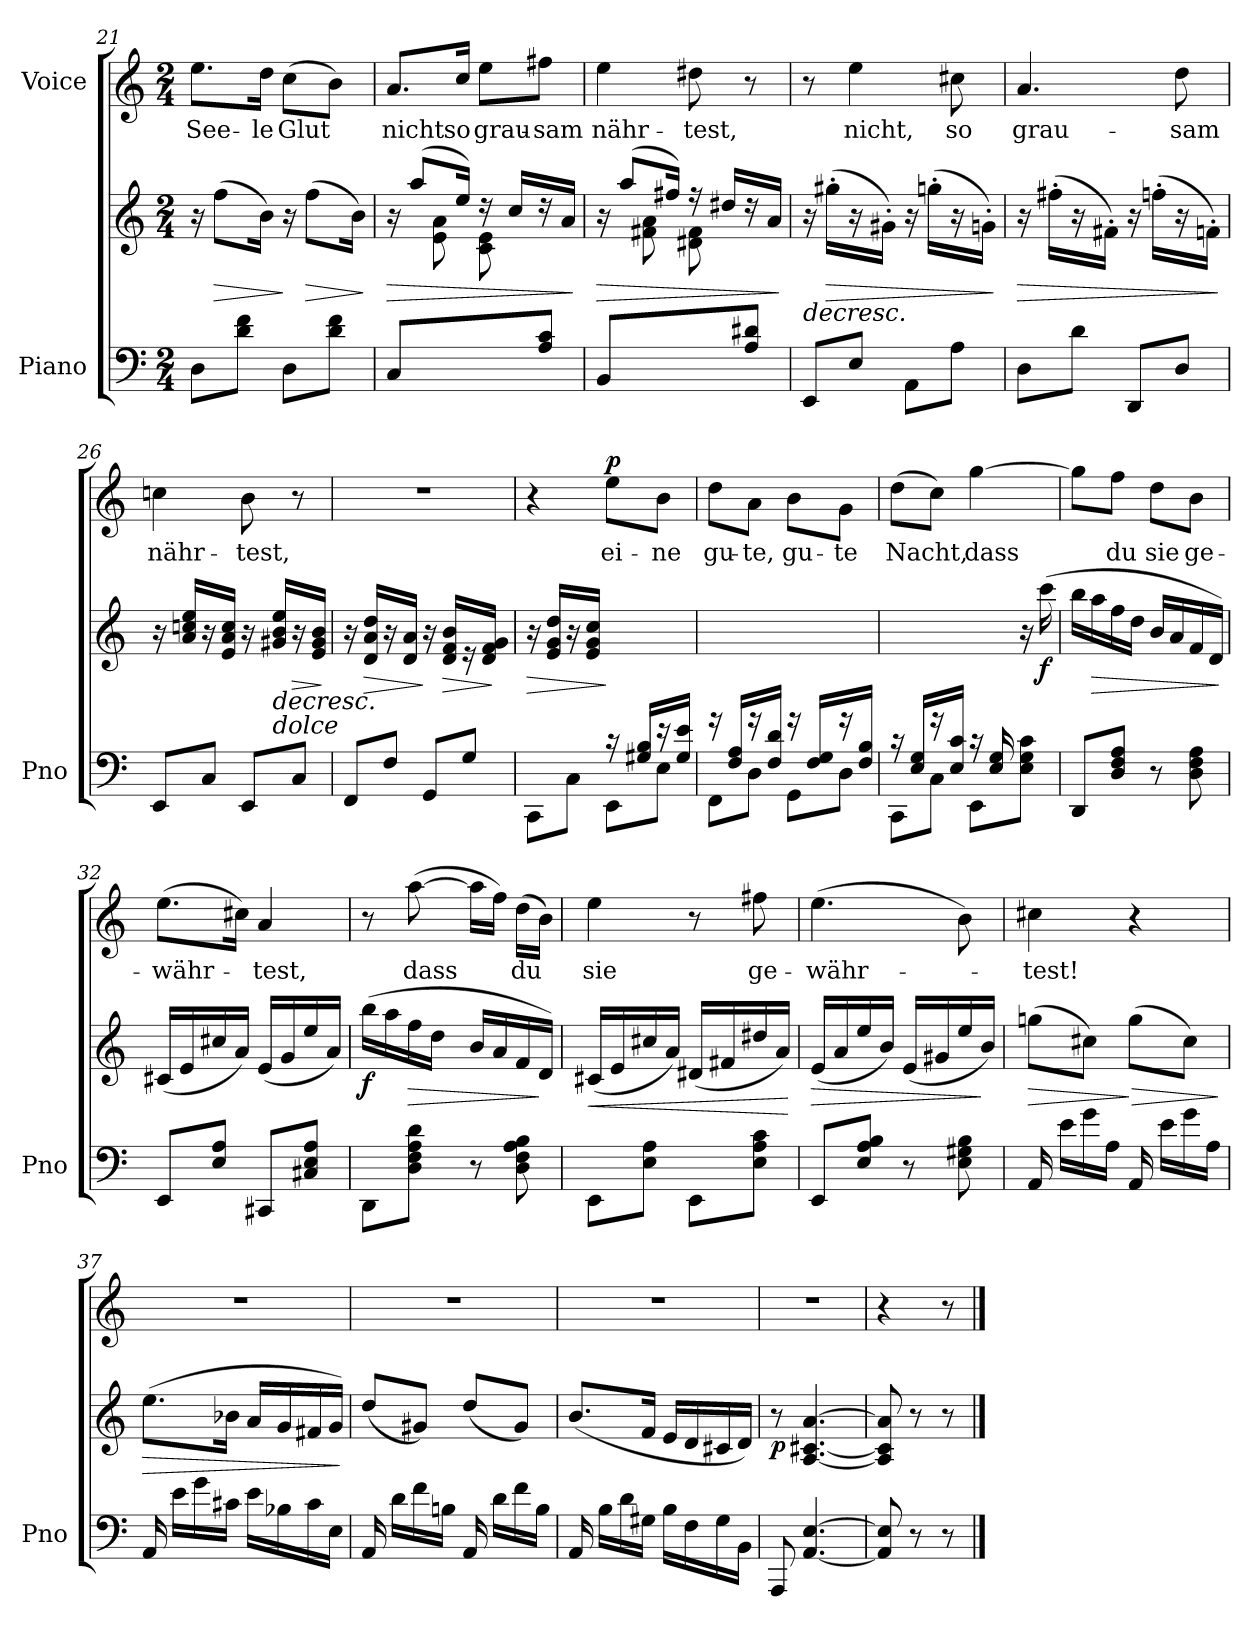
**kern	**kern	**dynam	**kern	**text	**dynam
*part2	*part2	*part2	*part1	*part1	*part1
*staff3	*staff2	*staff2/3	*staff1	*staff1	*staff1
*I"Piano	*	*	*I"Voice	*	*
*I'Pno	*	*	*	*	*
*clefF4	*clefG2	*	*clefG2	*	*
*k[]	*k[]	*	*k[]	*	*
*M2/4	*M2/4	*	*M2/4	*	*
=21	=21	=21	=21	=21	=21
!	!	!	!	!LO:LY:b	!
8D\L	16r	.	8.ee\L	See-	.
!	!	!LO:HP:b	!	!	!
.	(>8ff\L	>	.	.	.
8d\ 8f\J	.	.	.	.	.
!	!	!	!	!LO:LY:b	!
.	16b\Jk)	.	16dd\Jk	-le	.
!	!	!	!	!LO:LY:b	!
8D\L	16r	]	(>8cc\L	Glut	.
!	!	!LO:HP:b	!	!	!
.	(>8ff\L	>	.	.	.
8d\ 8f\J	.	.	8b\J)	.	.
.	16b\Jk)	.	.	.	.
.	.	]	.	.	.
=22	=22	=22	=22	=22	=22
!	!	!LO:HP:b	!	!LO:LY:b	!
*	*^	*	*	*	*
8C/	16r	8ryy	>	8.a/L	nicht	.
.	(>8aa/L	.	.	.	.	.
4ryy	.	8e\ 8a\L	.	.	.	.
!	!	!	!	!	!LO:LY:b	!
.	16ee/Jk)	.	.	16cc/Jk	so	.
!	!	!	!	!	!LO:LY:b	!
.	16rdd	8c\ 8e\	.	8ee\L	grau-	.
.	16cc/LL	.	.	.	.	.
!	!	!	!	!	!LO:LY:b	!
8A/ 8c/J	16rdd	8ryy	.	8ff#X\J	-sam	.
.	16a/JJ	.	.	.	.	.
*	*v	*v	*	*	*	*
.	.	]	.	.	.
=23	=23	=23	=23	=23	=23
!	!	!LO:HP:b	!	!LO:LY:b	!
*	*^	*	*	*	*
8BB/	16r	8ryy	>	4ee\	nähr-	.
.	(>8aa/L	.	.	.	.	.
4ryy	.	8f#X\ 8a\L	.	.	.	.
.	16ff#X/Jk)	.	.	.	.	.
!	!	!	!	!	!LO:LY:b	!
.	16rff	8d#X\ 8f#\	.	8dd#X\	-test,	.
.	16dd#X/LL	.	.	.	.	.
8A/ 8d#/J	16rdd	8ryy	.	8r	.	.
.	16a/JJ	.	.	.	.	.
*	*v	*v	*	*	*	*
.	.	]	.	.	.
=24	=24	=24	=24	=24	=24
!	!	!LO:HP:b	!	!	!
8EE/L	16r	>	8r	.	.
!	!	!LO:HP:b	!	!	!
.	(>16gg#X'\LL	>	.	.	.
!	!	!	!	!LO:LY:b	!
8E/J	16r	.	4ee\	nicht,	.
.	16g#X'\JJ)	.	.	.	.
8AA\L	16r	.	.	.	.
.	(>16ggn'\LL	.	.	.	.
!	!	!	!	!LO:LY:b	!
8A\J	16r	.	8cc#X\	so	.
.	16gn'\JJ)	.	.	.	.
.	.	] ]	.	.	.
!!LO:LB:g=z
=25	=25	=25	=25	=25	=25
!	!	!LO:HP:b	!	!LO:LY:b	!
8D\L	16r	>	4.a/	grau-	.
.	(>16ff#X'\LL	.	.	.	.
8d\J	16r	.	.	.	.
.	16f#X'\JJ)	.	.	.	.
8DD/L	16r	.	.	.	.
.	(>16ffn'\LL	.	.	.	.
!	!	!	!	!LO:LY:b	!
8D/J	16r	.	8dd\	-sam	.
.	16fn'\JJ)	.	.	.	.
.	.	]	.	.	.
=26	=26	=26	=26	=26	=26
!	!	!	!	!LO:LY:b	!
8EE/L	16r	.	4ccn\	nähr-	.
.	16a/ 16ccn/ 16ee/LL	.	.	.	.
8C/J	16r	.	.	.	.
.	16e/ 16a/ 16cc/JJ	.	.	.	.
!	!	!	!	!LO:LY:b	!
8EE/L	16r	.	8b\	-test,	.
!	!LO:TX:b:i:t=dolce	!	!	!	!
!	!	!LO:HP:b	!	!	!
.	16g#X/ 16b/ 16ee/LL	>	.	.	.
!	!	!LO:HP:b	!	!	!
8C/J	16r	>	8r	.	.
.	16e/ 16g#/ 16b/JJ	.	.	.	.
.	.	] ]	.	.	.
=27	=27	=27	=27	=27	=27
8FF/L	16r	.	2r	.	.
!	!	!LO:HP:b	!	!	!
.	16d/ 16a/ 16dd/LL	>	.	.	.
8F/J	16r	.	.	.	.
.	16d/ 16a/JJ	.	.	.	.
8GG/L	16r	]	.	.	.
!	!	!LO:HP:b	!	!	!
.	16d/ 16f/ 16b/LL	>	.	.	.
8G/J	16r	.	.	.	.
.	16d/ 16f/ 16g/JJ	.	.	.	.
.	.	]	.	.	.
=28	=28	=28	=28	=28	=28
*^	*	*	*	*	*
!	!	!	!LO:HP:b	!	!	!
8ryy	8CC\L	16r	>	4r	.	.
.	.	16e/ 16g/ 16dd/LL	.	.	.	.
8ryy	8C\J	16r	.	.	.	.
.	.	16e/ 16g/ 16cc/JJ	.	.	.	.
!	!	!	!	!	!LO:LY:b	!LO:DY:a
16r	8EE\L	4ryy	]	8ee\L	ei-	p
16G#X/ 16B/LL	.	.	.	.	.	.
!	!	!	!	!	!LO:LY:b	!
16r	8E\J	.	.	8b\J	-ne	.
16G#/ 16e/JJ	.	.	.	.	.	.
=29	=29	=29	=29	=29	=29	=29
!	!	!	!	!	!LO:LY:b	!
8FF\L	16rg	2ryy	.	8dd\L	gu-	.
.	16F/ 16A/LL	.	.	.	.	.
!	!	!	!	!	!LO:LY:b	!
8D\J	16rg	.	.	8a\J	-te,	.
.	16F/ 16d/JJ	.	.	.	.	.
!	!	!	!	!	!LO:LY:b	!
8GG\L	16rg	.	.	8b\L	gu-	.
.	16F/ 16G/LL	.	.	.	.	.
!	!	!	!	!	!LO:LY:b	!
8D\J	16rg	.	.	8g\J	-te	.
.	16F/ 16B/JJ	.	.	.	.	.
!!LO:LB:g=z
=30	=30	=30	=30	=30	=30	=30
!	!	!	!	!	!LO:LY:b	!
8CC\L	16rc	4.ryy	.	(>8dd\L	Nacht,	.
.	16E/ 16G/LL	.	.	.	.	.
8C\J	16rg	.	.	8cc\J)	.	.
.	16E/ 16c/JJ	.	.	.	.	.
!	!	!	!	!	!LO:LY:b	!
8EE\L	16rc	.	.	[4gg\	dass	.
.	16E/ 16G/	.	.	.	.	.
8E\ 8G\ 8c\J	8ryy	16r	.	.	.	.
!	!	!	!LO:DY:b	!	!	!
.	.	(>16ccc\	f	.	.	.
*v	*v	*	*	*	*	*
=31	=31	=31	=31	=31	=31
8DD/L	16bb\LL	.	8gg\L]	.	.
!	!	!LO:HP:b	!	!	!
.	16aa\	>	.	.	.
!	!	!	!	!LO:LY:b	!
8D/ 8F/ 8A/J	16ff\	.	8ff\J	du	.
.	16dd\JJ	.	.	.	.
!	!	!	!	!LO:LY:b	!
8r	16b/LL	.	8dd\L	sie	.
.	16a/	.	.	.	.
!	!	!	!	!LO:LY:b	!
8D\ 8F\ 8A\	16f/	.	8b\J	ge-	.
.	16d/JJ)	.	.	.	.
.	.	]	.	.	.
=32	=32	=32	=32	=32	=32
!	!	!	!	!LO:LY:b	!
8EE/L	(<16c#X/LL	.	(>8.ee\L	-währ-	.
.	16e/	.	.	.	.
8E/ 8A/J	16cc#X/	.	.	.	.
.	16a/JJ)	.	16cc#X\Jk)	.	.
!	!	!	!	!LO:LY:b	!
8CC#X/L	(<16e/LL	.	4a/	test,	.
.	16g/	.	.	.	.
8C#X/ 8E/ 8A/J	16ee/	.	.	.	.
.	16a/JJ)	.	.	.	.
=33	=33	=33	=33	=33	=33
!	!	!LO:DY:b	!	!	!
8DD\L	(>16bb\LL	f	8r	.	.
.	16aa\	.	.	.	.
!	!	!LO:HP:b	!	!LO:LY:b	!
8D\ 8F\ 8A\ 8d\J	16ff\	>	(>[8aa\	dass	.
.	16dd\JJ	.	.	.	.
8r	16b/LL	.	16aa\LL]	.	.
.	16a/	.	16ff\JJ)	.	.
!	!	!	!	!LO:LY:b	!
8D\ 8F\ 8A\ 8B\	16f/	.	(>16dd\LL	du	.
.	16d/JJ)	]	16b\JJ)	.	.
=34	=34	=34	=34	=34	=34
!	!	!LO:HP:b	!	!LO:LY:b	!
8EE\L	(<16c#X/LL	<	4ee\	sie	.
.	16e/	.	.	.	.
8E\ 8A\J	16cc#X/	.	.	.	.
.	16a/JJ)	.	.	.	.
8EE\L	(<16d#X/LL	.	8r	.	.
.	16f#X/	.	.	.	.
!	!	!	!	!LO:LY:b	!
8E\ 8A\ 8c\J	16dd#X/	.	8ff#X\	ge-	.
.	16a/JJ)	.	.	.	.
.	.	[	.	.	.
=35	=35	=35	=35	=35	=35
!	!	!LO:HP:b	!	!LO:LY:b	!
8EE/L	(<16e/LL	>	(>4.ee\	-währ-	.
.	16a/	.	.	.	.
8E/ 8A/ 8B/J	16ee/	.	.	.	.
.	16b/JJ)	.	.	.	.
8r	(<16e/LL	.	.	.	.
.	16g#X/	.	.	.	.
8E\ 8G#X\ 8B\	16ee/	.	8b\)	.	.
.	16b/JJ)	]	.	.	.
!!LO:LB:g=z
=36	=36	=36	=36	=36	=36
*^	*	*	*	*	*
!	!	!	!LO:HP:b	!	!LO:LY:b	!
16AA/	16rgyy	(>8ggn\L	>	4cc#X\	-test!	.
16rFFFyy	16e\LL	.	.	.	.	.
8rCCyy	16g\	8cc#X\J)	.	.	.	.
.	16A\JJ	.	.	.	.	.
!	!	!	!LO:HP:n=1:b	!	!	!
16AA/	16rbyy	(>8gg\L	] >	4r	.	.
16rFFFyy	16e\LL	.	.	.	.	.
8rAAAyy	16g\	8cc#\J)	.	.	.	.
.	16A\JJ	.	.	.	.	.
*v	*v	*	*	*	*	*
.	.	]	.	.	.
=37	=37	=37	=37	=37	=37
*^	*	*	*	*	*
!	!	!	!LO:HP:b	!	!	!
16AA/	16rbyy	(>8.ee\L	>	2r	.	.
16rFFFyy	16e\LL	.	.	.	.	.
8rFFFyy	16g\	.	.	.	.	.
.	16c#X\JJ	16b-X\Jk	.	.	.	.
4rFFFyy	16e\LL	16a/LL	.	.	.	.
.	16B-X\	16g/	.	.	.	.
.	16c#\	16f#X/	.	.	.	.
.	16E\JJ	16g/JJ)	.	.	.	.
*v	*v	*	*	*	*	*
.	.	]	.	.	.
=38	=38	=38	=38	=38	=38
*^	*	*	*	*	*
16AA/	16rBByy	(<8dd/L	.	2r	.	.
16rFFFyy	16d\LL	.	.	.	.	.
8rFFFyy	16f\	8g#X/J)	.	.	.	.
.	16Bn\JJ	.	.	.	.	.
16AA/	16rbyy	(<8dd/L	.	.	.	.
16rFFFyy	16d\LL	.	.	.	.	.
8rAAAyy	16f\	8g#/J)	.	.	.	.
.	16B\JJ	.	.	.	.	.
=39	=39	=39	=39	=39	=39	=39
16ryy	16AA/	(<8.b/L	.	2r	.	.
16B\LL	16rGGyy	.	.	.	.	.
16d\	8rGGyy	.	.	.	.	.
16G#X\JJ	.	16f/Jk	.	.	.	.
16B\LL	4rCCyy	16e/LL	.	.	.	.
16F\	.	16d/	.	.	.	.
16G#\	.	16c#X/	.	.	.	.
16BB\JJ	.	16d/JJ)	.	.	.	.
*v	*v	*	*	*	*	*
=40	=40	=40	=40	=40	=40
!	!	!LO:DY:b	!	!	!
8AAA/	8r	p	2r	.	.
[4.AA/ [4.E/	[4.A/ [4.c#X/ [4.a/	.	.	.	.
=41	=41	=41	=41	=41	=41
8AA/] 8E/]	8A/] 8c#/] 8a/]	.	4r	.	.
8r	8r	.	.	.	.
8r	8r	.	8r	.	.
==	==	==	==	==	==
*-	*-	*-	*-	*-	*-
